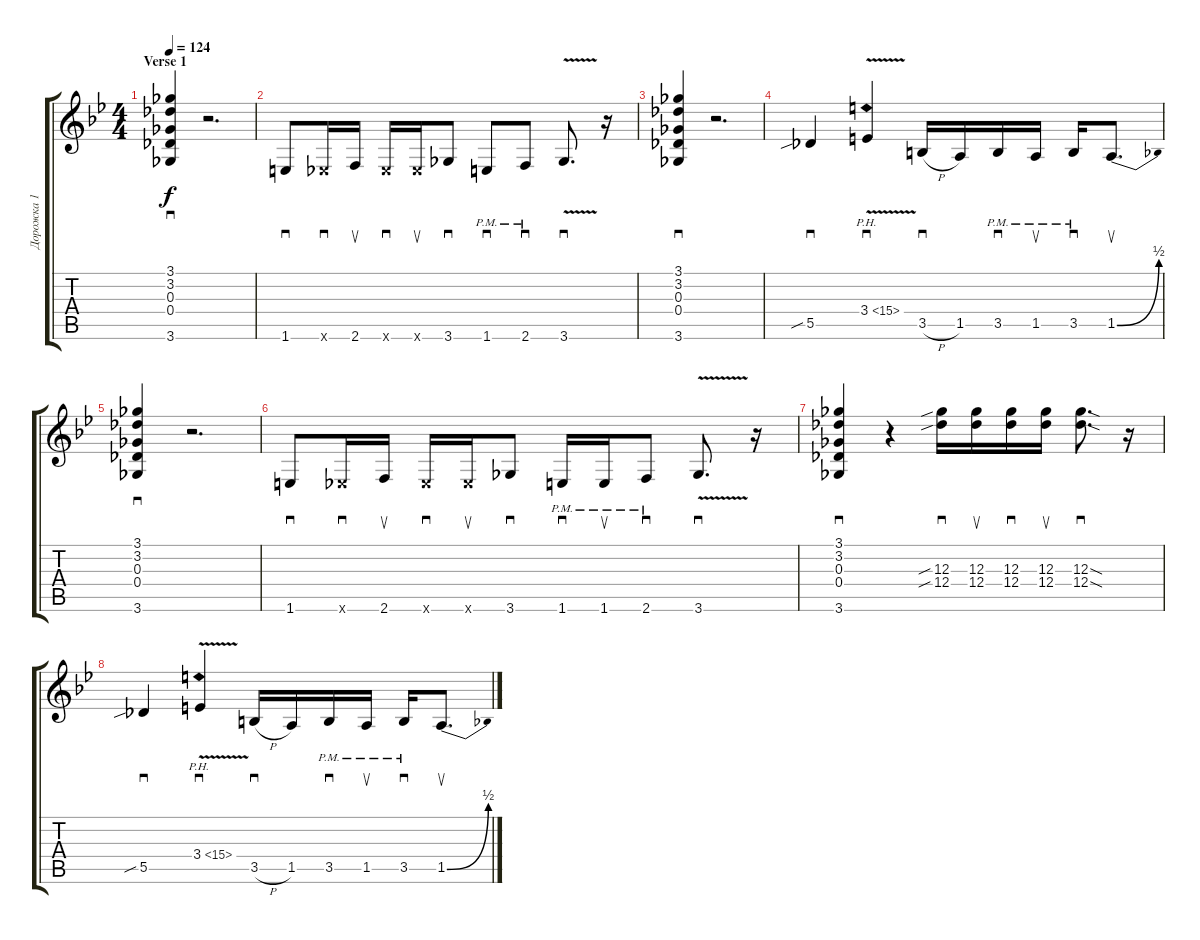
\track ("Дорожка 1" "Дорожка 1") {instrument overdrivenguitar}
\staff {score tabs}
\tuning (Eb4 Bb3 Gb3 Db3 Ab2 Eb2) {hide}
\ts (4 4)
\section ("" "Verse 1")
\tempo 124
\clef g2
\ks gminor
(3.1 3.2 0.3 0.4 3.6).4{sd dy f} r.2{d} |
1.6.8{sd} 0.6{x}.16{sd} 2.6.16{su} 0.6{x}.16{sd} 0.6{x}.16{su} 3.6.8{sd} 1.6{pm}.8{sd} 2.6{pm}.8{sd} 3.6{v}.8{d sd} r.16 |
(3.1 3.2 0.3 0.4 3.6).4{sd} r.2{d} |
5.5{sib}.4{sd} 3.4{ph 12 v}.4{sd} 3.5{h}.16{sd} 1.5.16 3.5{pm}.16{sd} 1.5{pm}.16{su} 3.5{pm}.16{sd} 1.5{be (bend 0 0 60 2)}.8{d su} |
(3.1 3.2 0.3 0.4 3.6).4{sd} r.2{d} |
1.6.8{sd} 0.6{x}.16{sd} 2.6.16{su} 0.6{x}.16{sd} 0.6{x}.16{su} 3.6.8{sd} 1.6{pm}.16{sd} 1.6{pm}.16{su} 2.6{pm}.8{sd} 3.6{v}.8{d sd} r.16 |
(3.1 3.2 0.3 0.4 3.6).4{sd} r.4 (12.3{sib} 12.4{sib}).16{sd} (12.3 12.4).16{su} (12.3 12.4).16{sd} (12.3 12.4).16{su} (12.3{sod} 12.4{sod}).8{d sd} r.16 |
5.5{sib}.4{sd} 3.4{ph 12 v}.4{sd} 3.5{h}.16{sd} 1.5.16 3.5{pm}.16{sd} 1.5{pm}.16{su} 3.5{pm}.16{sd} 1.5{be (bend 0 0 60 2)}.8{d su}
